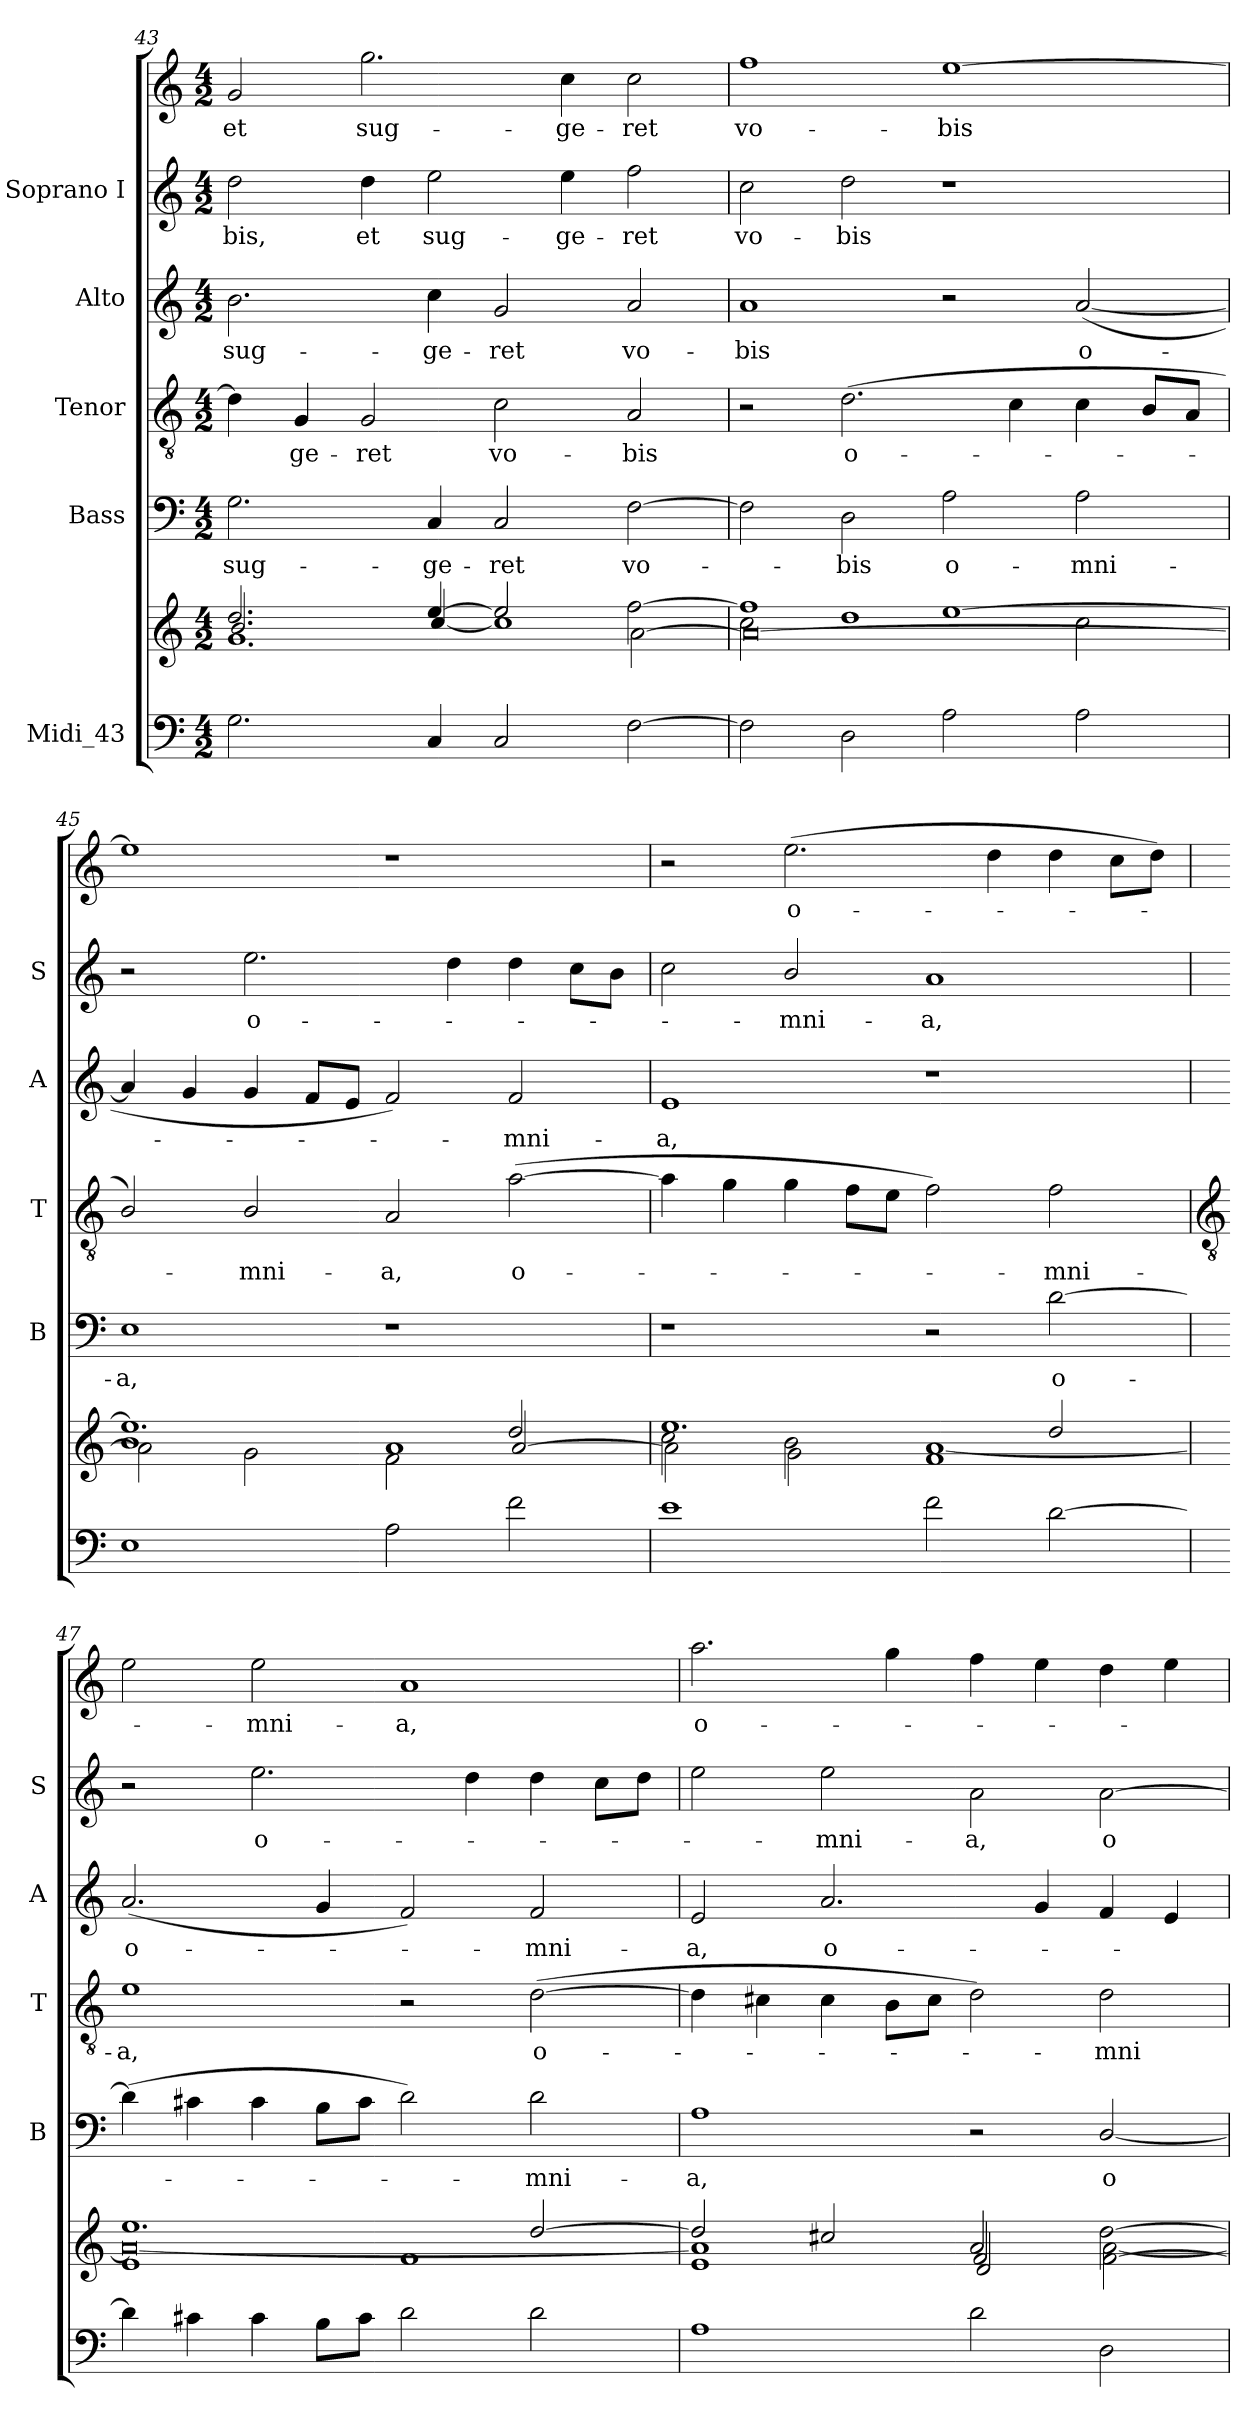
**kern	**kern	**kern	**text	**kern	**text	**kern	**text	**kern	**text	**kern	**text
*part5	*part5	*part4	*part4	*part3	*part3	*part2	*part2	*part1	*part1	*part1	*part1
*staff7	*staff6	*staff5	*staff5	*staff4	*staff4	*staff3	*staff3	*staff2	*staff2	*staff1	*staff1
*I"Midi_43	*	*I"Bass	*	*I"Tenor	*	*I"Alto	*	*I"Soprano I	*	*	*
*	*	*I'B	*	*I'T	*	*I'A	*	*I'S	*	*	*
*clefF4	*clefG2	*clefF4	*	*clefGv2	*	*clefG2	*	*clefG2	*	*clefG2	*
*k[]	*k[]	*k[]	*	*k[]	*	*k[]	*	*k[]	*	*k[]	*
*C:	*C:	*C:	*	*C:	*	*C:	*	*C:	*	*C:	*
*M4/2	*M4/2	*M4/2	*	*M4/2	*	*M4/2	*	*M4/2	*	*M4/2	*
=43	=43	=43	=43	=43	=43	=43	=43	=43	=43	=43	=43
*	*^	*	*	*	*	*	*	*	*	*	*
*	*	*^	*	*	*	*	*	*	*	*	*	*
!	!	!	!	!	!LO:LY:b	!	!	!	!LO:LY:b	!	!LO:LY:b	!	!LO:LY:b
2.G	2.dd/	2.b/	1.g\	2.G	sug-	4d]	.	2.b	sug-	2dd	bis,	2g	-et
!	!	!	!	!	!	!	!LO:LY:b	!	!	!	!	!	!
.	.	.	.	.	.	4G	ge-	.	.	.	.	.	.
!	!	!	!	!	!	!	!LO:LY:b	!	!	!	!LO:LY:b	!	!LO:LY:b
.	.	.	.	.	.	2G	-ret	.	.	4dd	et	2.gg	sug-
!	!	!	!	!	!LO:LY:b	!	!	!	!LO:LY:b	!	!LO:LY:b	!	!
4C	[4ee/	[4cc/	.	4C	-ge-	.	.	4cc	-ge-	2ee	sug-	.	.
!	!	!	!	!	!LO:LY:b	!	!LO:LY:b	!	!LO:LY:b	!	!	!	!
2C	2ee/]	1cc\]	.	2C	-ret	2c	vo-	2g	-ret	.	.	.	.
!	!	!	!	!	!	!	!	!	!	!	!LO:LY:b	!	!LO:LY:b
.	.	.	.	.	.	.	.	.	.	4ee	-ge-	4cc	-ge-
!	!	!	!	!	!LO:LY:b	!	!LO:LY:b	!	!LO:LY:b	!	!LO:LY:b	!	!LO:LY:b
[2F	[2ff\	.	[2a\	[2F	vo-	2A	-bis	2a	vo-	2ff	-ret	2cc	-ret
=44	=44	=44	=44	=44	=44	=44	=44	=44	=44	=44	=44	=44	=44
!	!	!	!	!	!	!	!	!	!LO:LY:b	!	!LO:LY:b	!	!LO:LY:b
2F]	1ff/]	2cc\	0a\_	2F]	.	2r	.	1a	-bis	2cc	vo-	1ff	vo-
!	!	!	!	!	!LO:LY:b	!	!LO:LY:b	!	!	!	!LO:LY:b	!	!
2D	.	1dd\	.	2D	bis	(>2.d	o-	.	.	2dd	-bis	.	.
!	!	!	!	!	!LO:LY:b	!	!	!	!	!	!	!	!LO:LY:b
2A	[1ee/	.	.	2A	o-	.	.	2r	.	1r	.	[1ee	-bis
.	.	.	.	.	.	4c	.	.	.	.	.	.	.
!	!	!	!	!	!LO:LY:b	!	!	!	!LO:LY:b	!	!	!	!
2A	.	2cc\	.	2A	-mni-	4c	.	(<[2a	o-	.	.	.	.
.	.	.	.	.	.	8BL	.	.	.	.	.	.	.
.	.	.	.	.	.	8AJ	.	.	.	.	.	.	.
=45	=45	=45	=45	=45	=45	=45	=45	=45	=45	=45	=45	=45	=45
!	!	!	!	!	!LO:LY:b	!	!	!	!	!	!	!	!
1E	1.ee/]	1b\	2a\]	1E	-a,	2B/)	.	4a]	.	2r	.	1ee]	.
.	.	.	.	.	.	.	.	4g	.	.	.	.	.
!	!	!	!	!	!	!	!LO:LY:b	!	!	!	!LO:LY:b	!	!
.	.	.	2g\	.	.	2B/	mni-	4g	.	2.ee	o-	.	.
.	.	.	.	.	.	.	.	8fL	.	.	.	.	.
.	.	.	.	.	.	.	.	8eJ	.	.	.	.	.
!	!	!	!	!	!	!	!LO:LY:b	!	!	!	!	!	!
2A	.	1a\	2f\	1r	.	2A	-a,	2f)	.	.	.	1r	.
.	.	.	.	.	.	.	.	.	.	4dd	.	.	.
!	!	!	!	!	!	!	!LO:LY:b	!	!LO:LY:b	!	!	!	!
2f	2dd/	.	[2a/	.	.	(>[2a	o-	2f	mni-	4dd	.	.	.
.	.	.	.	.	.	.	.	.	.	8ccL	.	.	.
.	.	.	.	.	.	.	.	.	.	8bJ	.	.	.
=46	=46	=46	=46	=46	=46	=46	=46	=46	=46	=46	=46	=46	=46
!	!	!	!	!	!	!	!	!	!LO:LY:b	!	!	!	!
1e	1.ee/	2cc\	2a\]	1r	.	4a]	.	1e	-a,	2cc	.	2r	.
.	.	.	.	.	.	4g	.	.	.	.	.	.	.
!	!	!	!	!	!	!	!	!	!	!	!LO:LY:b	!	!LO:LY:b
.	.	2b\	2g\	.	.	4g	.	.	.	2b/	mni-	(>2.ee	o-
.	.	.	.	.	.	8fL	.	.	.	.	.	.	.
.	.	.	.	.	.	8eJ	.	.	.	.	.	.	.
!	!	!	!	!	!	!	!	!	!	!	!LO:LY:b	!	!
2f	.	[1a\	1f\	2r	.	2f)	.	1r	.	1a	-a,	.	.
.	.	.	.	.	.	.	.	.	.	.	.	4dd	.
!	!	!	!	!	!LO:LY:b	!	!LO:LY:b	!	!	!	!	!	!
[2d	2dd/	.	.	[2d	o-	2f	mni-	.	.	.	.	4dd	.
.	.	.	.	.	.	.	.	.	.	.	.	8ccL	.
.	.	.	.	.	.	.	.	.	.	.	.	8ddJ)	.
!!LO:LB:g=z
=47	=47	=47	=47	=47	=47	=47	=47	=47	=47	=47	=47	=47	=47
*	*	*	*	*	*	*clefGv2	*	*	*	*	*	*	*
!	!	!	!	!	!	!	!LO:LY:b	!	!LO:LY:b	!	!	!	!
4d]	1.ee/	0a\_	1e\	(>4d]	.	1e	-a,	(<2.a	o-	2r	.	2ee	.
4c#X	.	.	.	4c#X	.	.	.	.	.	.	.	.	.
!	!	!	!	!	!	!	!	!	!	!	!LO:LY:b	!	!LO:LY:b
4c#	.	.	.	4c#	.	.	.	.	.	2.ee	o-	2ee	mni-
8BL	.	.	.	8BL	.	.	.	4g	.	.	.	.	.
8c#J	.	.	.	8c#J	.	.	.	.	.	.	.	.	.
!	!	!	!	!	!	!	!	!	!	!	!	!	!LO:LY:b
2d	.	.	1f\	2d)	.	2r	.	2f)	.	.	.	1a	-a,
.	.	.	.	.	.	.	.	.	.	4dd	.	.	.
!	!	!	!	!	!LO:LY:b	!	!LO:LY:b	!	!LO:LY:b	!	!	!	!
2d	[2dd/	.	.	2d	mni-	(>[2d	o-	2f	mni-	4dd	.	.	.
.	.	.	.	.	.	.	.	.	.	8ccL	.	.	.
.	.	.	.	.	.	.	.	.	.	8ddJ	.	.	.
=48	=48	=48	=48	=48	=48	=48	=48	=48	=48	=48	=48	=48	=48
!	!	!	!	!	!LO:LY:b	!	!	!	!LO:LY:b	!	!	!	!LO:LY:b
1A	2dd/]	1a\]	1e\	1A	-a,	4d]	.	2e	-a,	2ee	.	2.aa	o-
.	.	.	.	.	.	4c#X	.	.	.	.	.	.	.
!	!	!	!	!	!	!	!	!	!LO:LY:b	!	!LO:LY:b	!	!
.	2cc#X/	.	.	.	.	4c#	.	2.a	o-	2ee	mni-	.	.
.	.	.	.	.	.	8BL	.	.	.	.	.	4gg	.
.	.	.	.	.	.	8c#J	.	.	.	.	.	.	.
!	!	!	!	!	!	!	!	!	!	!	!LO:LY:b	!	!
2d	2a/	2f/	2d/	2r	.	2d)	.	.	.	2a\	-a,	4ff	.
.	.	.	.	.	.	.	.	4g	.	.	.	4ee	.
!	!	!	!	!	!LO:LY:b	!	!LO:LY:b	!	!	!	!LO:LY:b	!	!
2D	[2dd\	[2a\	[2f\	[2D/	o-	2d	mni-	4f	.	[2a\	o-	4dd	.
.	.	.	.	.	.	.	.	4e	.	.	.	4ee	.
*	*v	*v	*v	*	*	*	*	*	*	*	*	*	*
=	=	=	=	=	=	=	=	=	=	=	=
*-	*-	*-	*-	*-	*-	*-	*-	*-	*-	*-	*-
